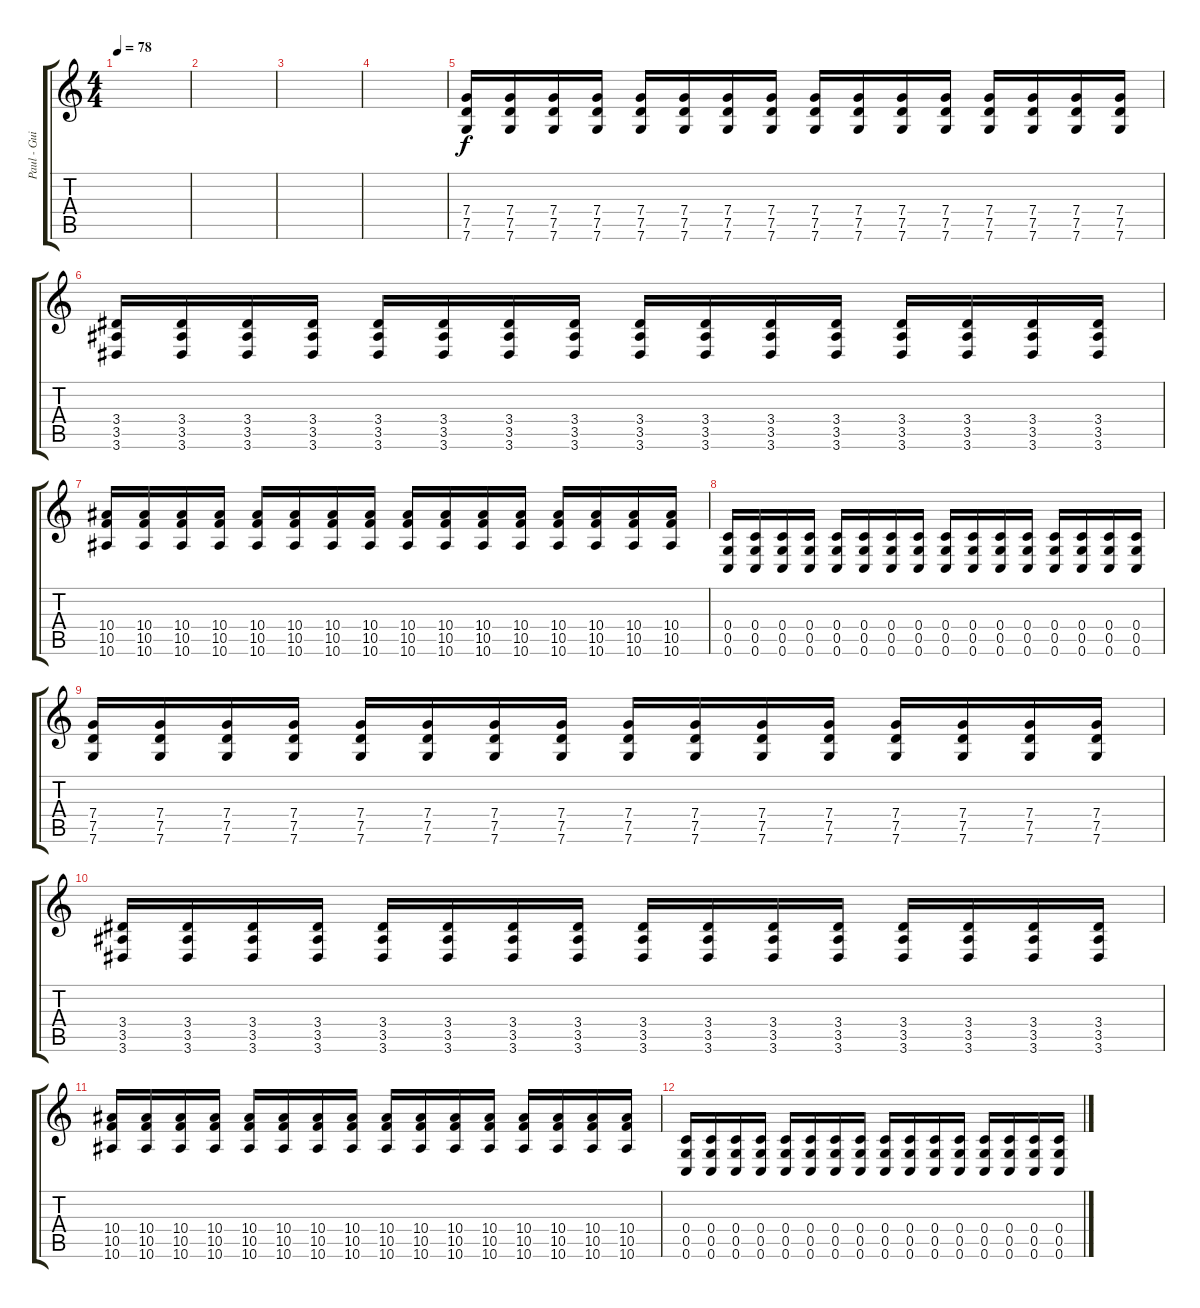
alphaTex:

\track ("Paul - Guitar" "Paul - Gui") {instrument distortionguitar}
\staff {score tabs}
\tuning (D4 A3 F3 C3 G2 C2) {hide}
\ts (4 4)
\tempo 78
\clef g2
\ks c
|
|
|
|
(7.4 7.5 7.6).16 (7.4 7.5 7.6).16 (7.4 7.5 7.6).16 (7.4 7.5 7.6).16 (7.4 7.5 7.6).16 (7.4 7.5 7.6).16 (7.4 7.5 7.6).16 (7.4 7.5 7.6).16 (7.4 7.5 7.6).16 (7.4 7.5 7.6).16 (7.4 7.5 7.6).16 (7.4 7.5 7.6).16 (7.4 7.5 7.6).16 (7.4 7.5 7.6).16 (7.4 7.5 7.6).16 (7.4 7.5 7.6).16 |
(3.4 3.5 3.6).16 (3.4 3.5 3.6).16 (3.4 3.5 3.6).16 (3.4 3.5 3.6).16 (3.4 3.5 3.6).16 (3.4 3.5 3.6).16 (3.4 3.5 3.6).16 (3.4 3.5 3.6).16 (3.4 3.5 3.6).16 (3.4 3.5 3.6).16 (3.4 3.5 3.6).16 (3.4 3.5 3.6).16 (3.4 3.5 3.6).16 (3.4 3.5 3.6).16 (3.4 3.5 3.6).16 (3.4 3.5 3.6).16 |
(10.4 10.5 10.6).16 (10.4 10.5 10.6).16 (10.4 10.5 10.6).16 (10.4 10.5 10.6).16 (10.4 10.5 10.6).16 (10.4 10.5 10.6).16 (10.4 10.5 10.6).16 (10.4 10.5 10.6).16 (10.4 10.5 10.6).16 (10.4 10.5 10.6).16 (10.4 10.5 10.6).16 (10.4 10.5 10.6).16 (10.4 10.5 10.6).16 (10.4 10.5 10.6).16 (10.4 10.5 10.6).16 (10.4 10.5 10.6).16 |
(0.4 0.5 0.6).16 (0.4 0.5 0.6).16 (0.4 0.5 0.6).16 (0.4 0.5 0.6).16 (0.4 0.5 0.6).16 (0.4 0.5 0.6).16 (0.4 0.5 0.6).16 (0.4 0.5 0.6).16 (0.4 0.5 0.6).16 (0.4 0.5 0.6).16 (0.4 0.5 0.6).16 (0.4 0.5 0.6).16 (0.4 0.5 0.6).16 (0.4 0.5 0.6).16 (0.4 0.5 0.6).16 (0.4 0.5 0.6).16 |
(7.4 7.5 7.6).16 (7.4 7.5 7.6).16 (7.4 7.5 7.6).16 (7.4 7.5 7.6).16 (7.4 7.5 7.6).16 (7.4 7.5 7.6).16 (7.4 7.5 7.6).16 (7.4 7.5 7.6).16 (7.4 7.5 7.6).16 (7.4 7.5 7.6).16 (7.4 7.5 7.6).16 (7.4 7.5 7.6).16 (7.4 7.5 7.6).16 (7.4 7.5 7.6).16 (7.4 7.5 7.6).16 (7.4 7.5 7.6).16 |
(3.4 3.5 3.6).16 (3.4 3.5 3.6).16 (3.4 3.5 3.6).16 (3.4 3.5 3.6).16 (3.4 3.5 3.6).16 (3.4 3.5 3.6).16 (3.4 3.5 3.6).16 (3.4 3.5 3.6).16 (3.4 3.5 3.6).16 (3.4 3.5 3.6).16 (3.4 3.5 3.6).16 (3.4 3.5 3.6).16 (3.4 3.5 3.6).16 (3.4 3.5 3.6).16 (3.4 3.5 3.6).16 (3.4 3.5 3.6).16 |
(10.4 10.5 10.6).16 (10.4 10.5 10.6).16 (10.4 10.5 10.6).16 (10.4 10.5 10.6).16 (10.4 10.5 10.6).16 (10.4 10.5 10.6).16 (10.4 10.5 10.6).16 (10.4 10.5 10.6).16 (10.4 10.5 10.6).16 (10.4 10.5 10.6).16 (10.4 10.5 10.6).16 (10.4 10.5 10.6).16 (10.4 10.5 10.6).16 (10.4 10.5 10.6).16 (10.4 10.5 10.6).16 (10.4 10.5 10.6).16 |
(0.4 0.5 0.6).16 (0.4 0.5 0.6).16 (0.4 0.5 0.6).16 (0.4 0.5 0.6).16 (0.4 0.5 0.6).16 (0.4 0.5 0.6).16 (0.4 0.5 0.6).16 (0.4 0.5 0.6).16 (0.4 0.5 0.6).16 (0.4 0.5 0.6).16 (0.4 0.5 0.6).16 (0.4 0.5 0.6).16 (0.4 0.5 0.6).16 (0.4 0.5 0.6).16 (0.4 0.5 0.6).16 (0.4 0.5 0.6).16
